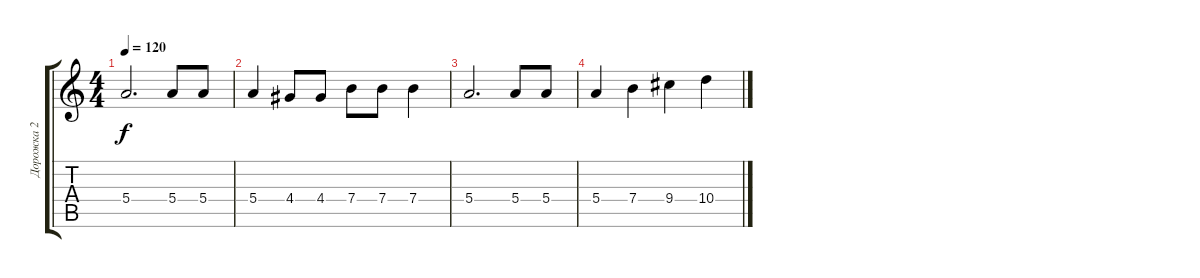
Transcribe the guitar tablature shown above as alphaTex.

\track ("Дорожка 2" "Дорожка 2") {instrument acousticguitarnylon}
\staff {score tabs}
\tuning (Gb4 Db4 B3 E3 B2 E2) {hide}
\ts (4 4)
\tempo 120
\clef g2
\ks c
5.4.2{d dy f} 5.4.8 5.4.8 |
5.4.4 4.4.8 4.4.8 7.4.8 7.4.8 7.4.4 |
5.4.2{d} 5.4.8 5.4.8 |
5.4.4 7.4.4 9.4.4 10.4.4
